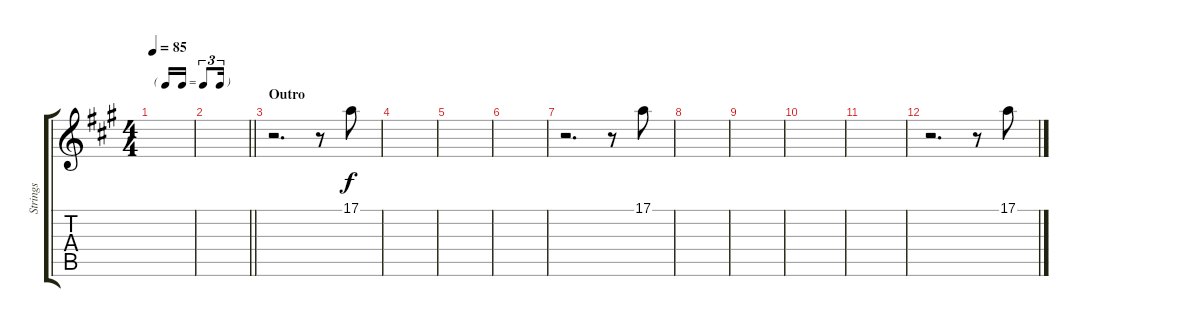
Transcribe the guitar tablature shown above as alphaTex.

\track ("Strings" "Strings") {instrument pizzicatostrings}
\staff {score tabs}
\tuning (E4 B3 G3 D3 A2 E2) {hide}
\ts (4 4)
\tf triplet16th
\tempo 85
\clef g2
\ks a
|
\barLineRight lightlight
|
\section ("" "Outro")
r.2{d} r.8 17.1.8 |
|
|
|
r.2{d} r.8 17.1.8 |
|
|
|
|
r.2{d} r.8 17.1.8
